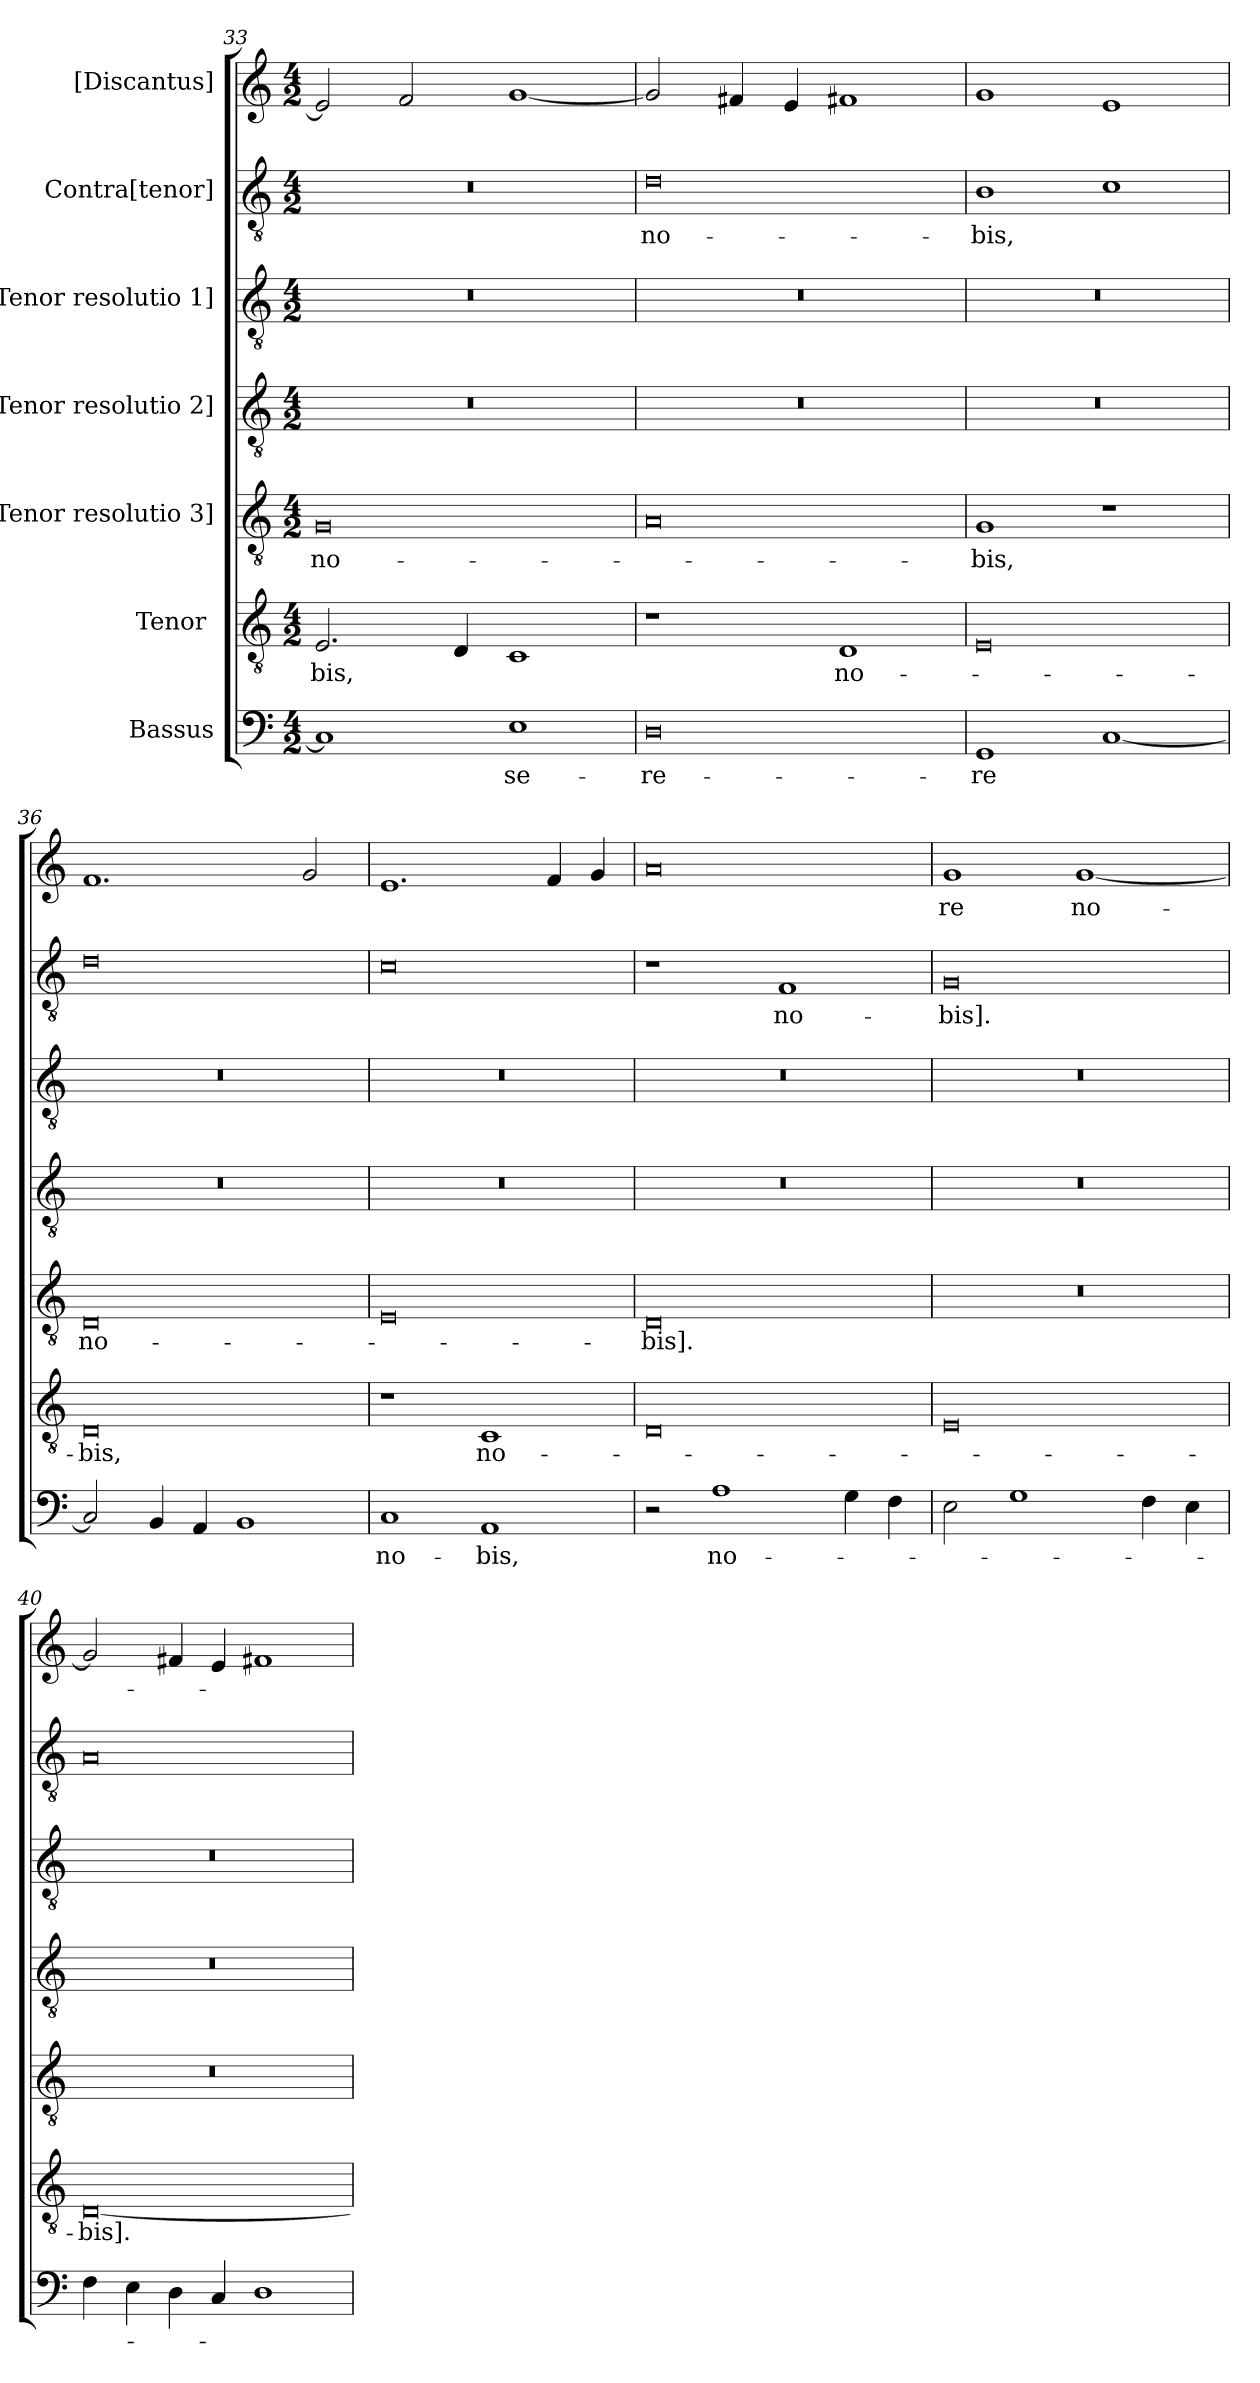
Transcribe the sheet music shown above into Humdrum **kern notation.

**kern	**text	**kern	**text	**kern	**text	**kern	**kern	**kern	**text	**kern	**text
*part7	*part7	*part6	*part6	*part5	*part5	*part4	*part3	*part2	*part2	*part1	*part1
*staff7	*staff7	*staff6	*staff6	*staff5	*staff5	*staff4	*staff3	*staff2	*staff2	*staff1	*staff1
*I"Bassus	*	*I"Tenor [4]	*	*I"[Tenor resolutio 3]	*	*I"[Tenor resolutio 2]	*I"[Tenor resolutio 1]	*I"Contra[tenor]	*	*I"[Discantus]	*
*clefF4	*	*clefGv2	*	*clefGv2	*	*clefGv2	*clefGv2	*clefGv2	*	*clefG2	*
*k[]	*	*k[]	*	*k[]	*	*k[]	*k[]	*k[]	*	*k[]	*
*M4/2	*	*M4/2	*	*M4/2	*	*M4/2	*M4/2	*M4/2	*	*M4/2	*
=33	=33	=33	=33	=33	=33	=33	=33	=33	=33	=33	=33
1C/]	.	2.E/	-bis,	0G/	no-	0r	0r	0r	.	2e/]	.
.	.	.	.	.	.	.	.	.	.	2f/	.
.	.	4D/	.	.	.	.	.	.	.	.	.
1E\	-se-	1C/	.	.	.	.	.	.	.	[1g/	.
=34	=34	=34	=34	=34	=34	=34	=34	=34	=34	=34	=34
0D\	-re-	1r	.	0A/	.	0r	0r	0d\	no-	2g/]	.
.	.	.	.	.	.	.	.	.	.	4f#X/	.
.	.	.	.	.	.	.	.	.	.	4e/	.
.	.	1D/	no-	.	.	.	.	.	.	1f#X/	.
=35	=35	=35	=35	=35	=35	=35	=35	=35	=35	=35	=35
1GG/	-re	0E/	.	1G/	-bis,	0r	0r	1B\	-bis,	1g/	.
[1C/	.	.	.	1r	.	.	.	1c\	.	1e/	.
=36	=36	=36	=36	=36	=36	=36	=36	=36	=36	=36	=36
2C/]	.	0D/	-bis,	0D/	no-	0r	0r	0d\	.	1.f/	.
4BB/	.	.	.	.	.	.	.	.	.	.	.
4AA/	.	.	.	.	.	.	.	.	.	.	.
1BB/	.	.	.	.	.	.	.	.	.	.	.
.	.	.	.	.	.	.	.	.	.	2g/	.
=37	=37	=37	=37	=37	=37	=37	=37	=37	=37	=37	=37
1C/	no-	1r	.	0E/	.	0r	0r	0c\	.	1.e/	.
1AA/	-bis,	1C/	no-	.	.	.	.	.	.	.	.
.	.	.	.	.	.	.	.	.	.	4f/	.
.	.	.	.	.	.	.	.	.	.	4g/	.
=38	=38	=38	=38	=38	=38	=38	=38	=38	=38	=38	=38
2r	.	0D/	.	0D/	-bis].	0r	0r	1r	.	0a/	.
1A\	no-	.	.	.	.	.	.	.	.	.	.
.	.	.	.	.	.	.	.	1F/	no-	.	.
4G\	.	.	.	.	.	.	.	.	.	.	.
4F\	.	.	.	.	.	.	.	.	.	.	.
=39	=39	=39	=39	=39	=39	=39	=39	=39	=39	=39	=39
2E\	.	0E/	.	0r	.	0r	0r	0G/	-bis].	1g/	-re
1G\	.	.	.	.	.	.	.	.	.	.	.
.	.	.	.	.	.	.	.	.	.	[1g/	no-
4F\	.	.	.	.	.	.	.	.	.	.	.
4E\	.	.	.	.	.	.	.	.	.	.	.
=40	=40	=40	=40	=40	=40	=40	=40	=40	=40	=40	=40
4F\	.	[0D/	-bis].	0r	.	0r	0r	0A/	.	2g/]	.
4E\	.	.	.	.	.	.	.	.	.	.	.
4D\	.	.	.	.	.	.	.	.	.	4f#X/	.
4C/	.	.	.	.	.	.	.	.	.	4e/	.
1D\	.	.	.	.	.	.	.	.	.	1f#X/	.
=	=	=	=	=	=	=	=	=	=	=	=
*-	*-	*-	*-	*-	*-	*-	*-	*-	*-	*-	*-
